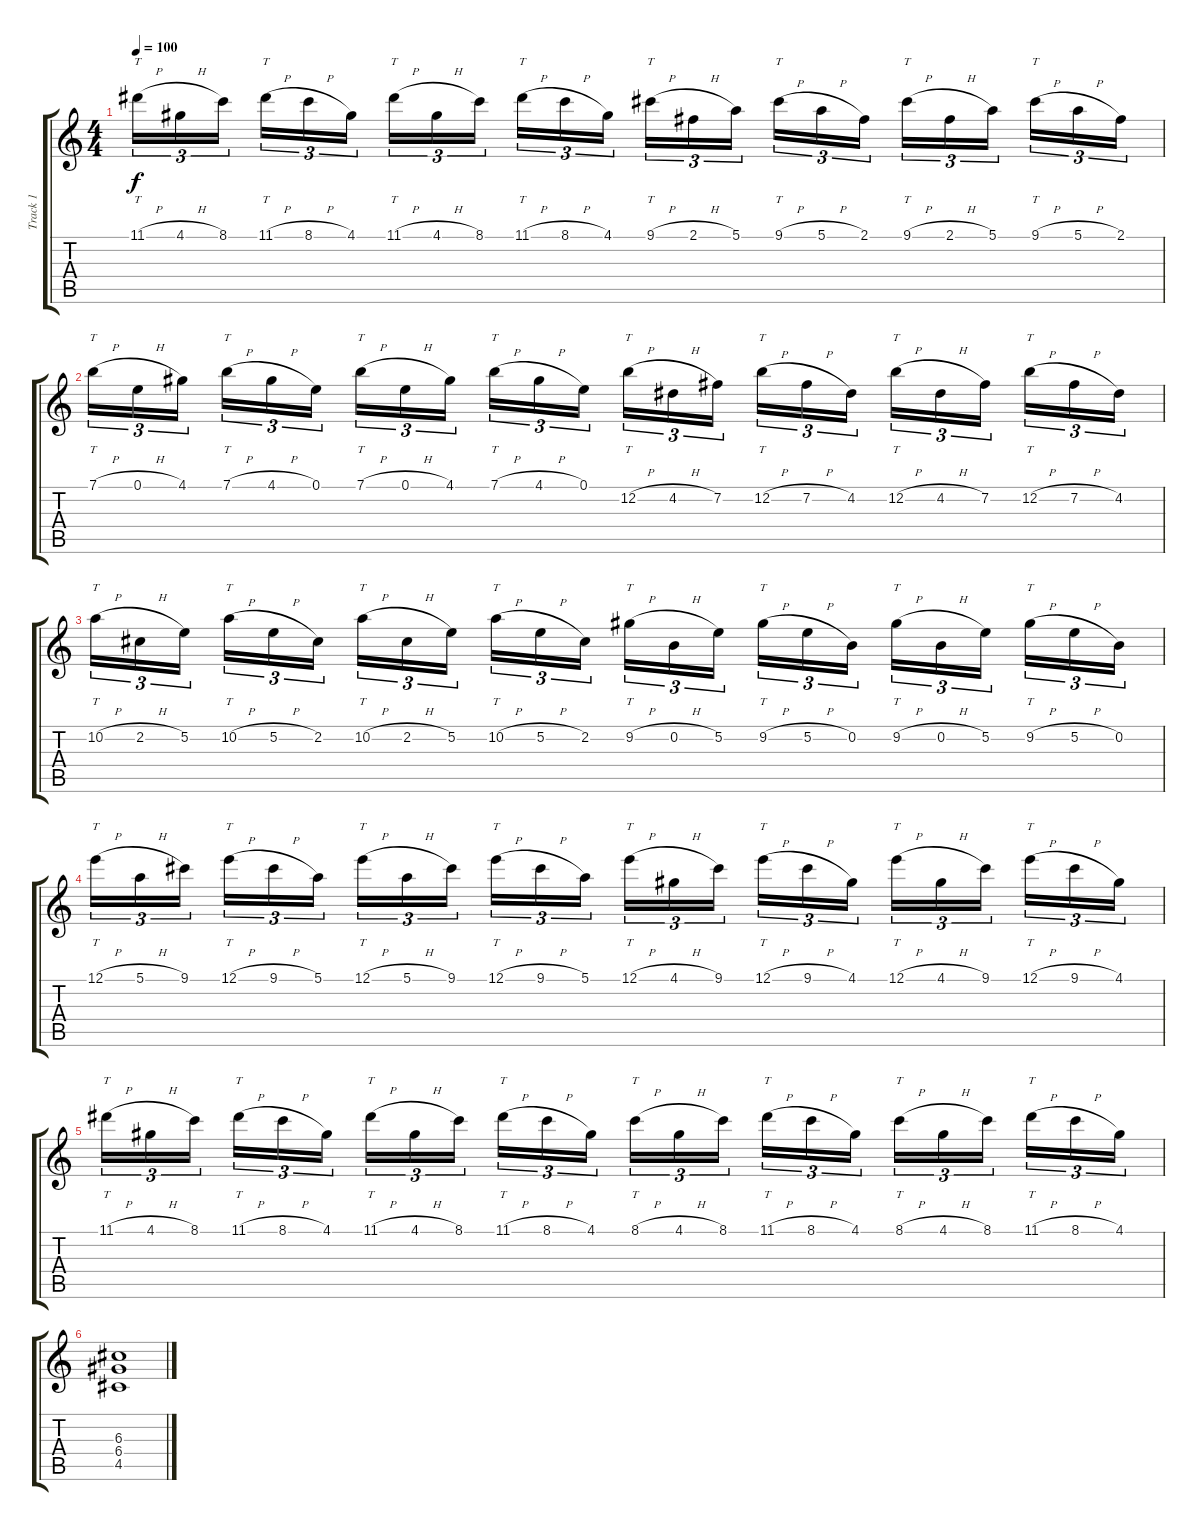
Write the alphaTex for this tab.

\track ("Track 1" "Track 1") {instrument distortionguitar}
\staff {score tabs}
\tuning (E4 B3 G3 D3 A2 E2) {hide}
\ts (4 4)
\tempo 100
\clef g2
\ks c
11.1{h}.16{tt tu (3 2) dy f} 4.1{h}.16{tu (3 2)} 8.1.16{tu (3 2)} 11.1{h}.16{tt tu (3 2)} 8.1{h}.16{tu (3 2)} 4.1.16{tu (3 2)} 11.1{h}.16{tt tu (3 2)} 4.1{h}.16{tu (3 2)} 8.1.16{tu (3 2)} 11.1{h}.16{tt tu (3 2)} 8.1{h}.16{tu (3 2)} 4.1.16{tu (3 2)} 9.1{h}.16{tt tu (3 2)} 2.1{h}.16{tu (3 2)} 5.1.16{tu (3 2)} 9.1{h}.16{tt tu (3 2)} 5.1{h}.16{tu (3 2)} 2.1.16{tu (3 2)} 9.1{h}.16{tt tu (3 2)} 2.1{h}.16{tu (3 2)} 5.1.16{tu (3 2)} 9.1{h}.16{tt tu (3 2)} 5.1{h}.16{tu (3 2)} 2.1.16{tu (3 2)} |
7.1{h}.16{tt tu (3 2)} 0.1{h}.16{tu (3 2)} 4.1.16{tu (3 2)} 7.1{h}.16{tt tu (3 2)} 4.1{h}.16{tu (3 2)} 0.1.16{tu (3 2)} 7.1{h}.16{tt tu (3 2)} 0.1{h}.16{tu (3 2)} 4.1.16{tu (3 2)} 7.1{h}.16{tt tu (3 2)} 4.1{h}.16{tu (3 2)} 0.1.16{tu (3 2)} 12.2{h}.16{tt tu (3 2)} 4.2{h}.16{tu (3 2)} 7.2.16{tu (3 2)} 12.2{h}.16{tt tu (3 2)} 7.2{h}.16{tu (3 2)} 4.2.16{tu (3 2)} 12.2{h}.16{tt tu (3 2)} 4.2{h}.16{tu (3 2)} 7.2.16{tu (3 2)} 12.2{h}.16{tt tu (3 2)} 7.2{h}.16{tu (3 2)} 4.2.16{tu (3 2)} |
10.2{h}.16{tt tu (3 2)} 2.2{h}.16{tu (3 2)} 5.2.16{tu (3 2)} 10.2{h}.16{tt tu (3 2)} 5.2{h}.16{tu (3 2)} 2.2.16{tu (3 2)} 10.2{h}.16{tt tu (3 2)} 2.2{h}.16{tu (3 2)} 5.2.16{tu (3 2)} 10.2{h}.16{tt tu (3 2)} 5.2{h}.16{tu (3 2)} 2.2.16{tu (3 2)} 9.2{h}.16{tt tu (3 2)} 0.2{h}.16{tu (3 2)} 5.2.16{tu (3 2)} 9.2{h}.16{tt tu (3 2)} 5.2{h}.16{tu (3 2)} 0.2.16{tu (3 2)} 9.2{h}.16{tt tu (3 2)} 0.2{h}.16{tu (3 2)} 5.2.16{tu (3 2)} 9.2{h}.16{tt tu (3 2)} 5.2{h}.16{tu (3 2)} 0.2.16{tu (3 2)} |
12.1{h}.16{tt tu (3 2)} 5.1{h}.16{tu (3 2)} 9.1.16{tu (3 2)} 12.1{h}.16{tt tu (3 2)} 9.1{h}.16{tu (3 2)} 5.1.16{tu (3 2)} 12.1{h}.16{tt tu (3 2)} 5.1{h}.16{tu (3 2)} 9.1.16{tu (3 2)} 12.1{h}.16{tt tu (3 2)} 9.1{h}.16{tu (3 2)} 5.1.16{tu (3 2)} 12.1{h}.16{tt tu (3 2)} 4.1{h}.16{tu (3 2)} 9.1.16{tu (3 2)} 12.1{h}.16{tt tu (3 2)} 9.1{h}.16{tu (3 2)} 4.1.16{tu (3 2)} 12.1{h}.16{tt tu (3 2)} 4.1{h}.16{tu (3 2)} 9.1.16{tu (3 2)} 12.1{h}.16{tt tu (3 2)} 9.1{h}.16{tu (3 2)} 4.1.16{tu (3 2)} |
11.1{h}.16{tt tu (3 2)} 4.1{h}.16{tu (3 2)} 8.1.16{tu (3 2)} 11.1{h}.16{tt tu (3 2)} 8.1{h}.16{tu (3 2)} 4.1.16{tu (3 2)} 11.1{h}.16{tt tu (3 2)} 4.1{h}.16{tu (3 2)} 8.1.16{tu (3 2)} 11.1{h}.16{tt tu (3 2)} 8.1{h}.16{tu (3 2)} 4.1.16{tu (3 2)} 8.1{h}.16{tt tu (3 2)} 4.1{h}.16{tu (3 2)} 8.1.16{tu (3 2)} 11.1{h}.16{tt tu (3 2)} 8.1{h}.16{tu (3 2)} 4.1.16{tu (3 2)} 8.1{h}.16{tt tu (3 2)} 4.1{h}.16{tu (3 2)} 8.1.16{tu (3 2)} 11.1{h}.16{tt tu (3 2)} 8.1{h}.16{tu (3 2)} 4.1.16{tu (3 2)} |
(6.3 6.4 4.5).1
